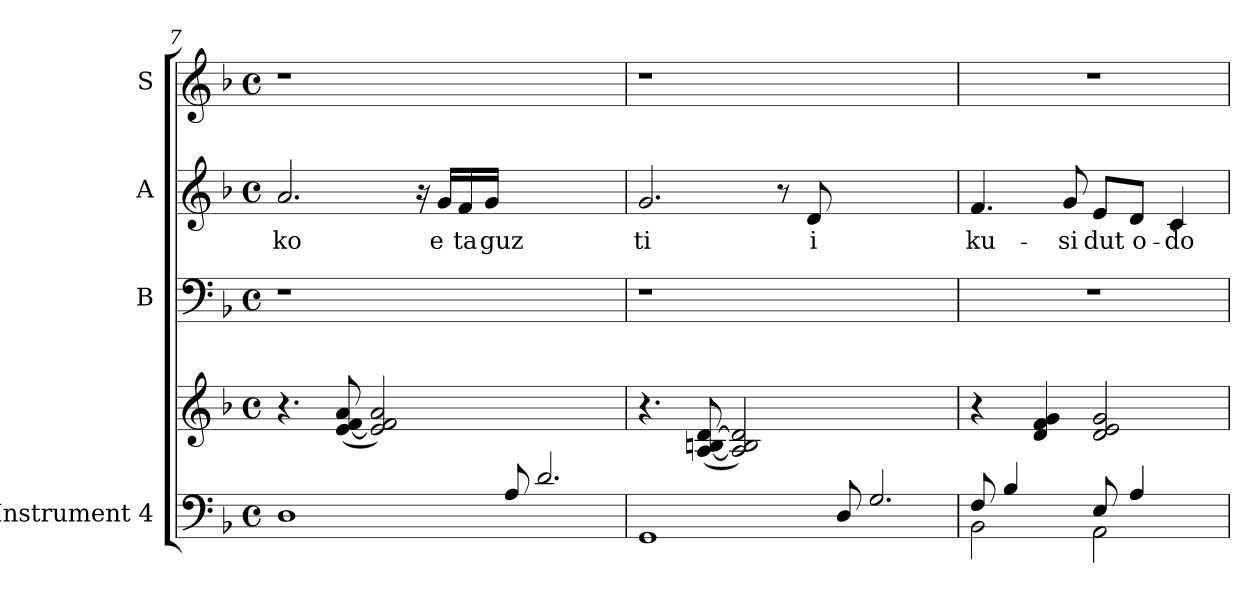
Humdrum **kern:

**kern	**kern	**kern	**kern	**text	**kern
*part4	*part4	*part3	*part2	*part2	*part1
*staff5	*staff4	*staff3	*staff2	*staff2	*staff1
*I"Instrument 4	*	*I"B	*I"A	*	*I"S
*clefF4	*clefG2	*clefF4	*clefG2	*	*clefG2
*k[b-]	*k[b-]	*k[b-]	*k[b-]	*	*k[b-]
*F:	*F:	*F:	*F:	*	*F:
*M4/4	*M4/4	*M4/4	*M4/4	*	*M4/4
*met(c)	*met(c)	*met(c)	*met(c)	*	*met(c)
=7	=7	=7	=7	=7	=7
!	!	!	!	!LO:LY:b:cj	!
1D	4.r	1r	2.a/	ko	1r
.	(>[<8e/ 8a/ 8f/	.	.	.	.
.	2e/] 2a/ 2f/)	.	.	.	.
.	.	.	16ra	.	.
!	!	!	!	!LO:LY:b:cj	!
.	.	.	16g/L	e	.
!	!	!	!	!LO:LY:b:cj	!
.	.	.	16f/	ta	.
!	!	!	!	!LO:LY:b:cj	!
.	.	.	16g/J	guz	.
8A/	2..ryy	2..ryy	2..ryy	.	2..ryy
2.d/	.	.	.	.	.
=8	=8	=8	=8	=8	=8
!	!	!	!	!LO:LY:b:cj	!
1GG	4.r	1r	2.g/	ti	1r
.	(>[<8A/ [>8d/ 8Bn/	.	.	.	.
.	2A/] 2d/] 2B/)	.	.	.	.
.	.	.	8r	.	.
!	!	!	!	!LO:LY:b:cj	!
.	.	.	8d/	i	.
8D/	2..ryy	2..ryy	2..ryy	.	2..ryy
2.G/	.	.	.	.	.
!!LO:LB:g=z
=9	=9	=9	=9	=9	=9
*^	*	*	*	*	*
!	!	!	!	!	!LO:LY:b:cj	!
2BB-\	8F/	4r	1r	4.f/	ku-	1r
.	4B-/	.	.	.	.	.
.	.	4d/ 4f/ 4g/	.	.	.	.
!	!	!	!	!	!LO:LY:b:cj	!
.	8ryy	.	.	8g/	-si	.
!	!	!	!	!	!LO:LY:b:cj	!
8E/	2AA\	2g/ 2d/ 2e/	.	8e/L	dut	.
!	!	!	!	!	!LO:LY:b:cj	!
4A/	.	.	.	8d/J	o-	.
!	!	!	!	!	!LO:LY:b:cj	!
.	.	.	.	4c/	-do-	.
8ryy	.	.	.	.	.	.
*v	*v	*	*	*	*	*
=	=	=	=	=	=
*-	*-	*-	*-	*-	*-
